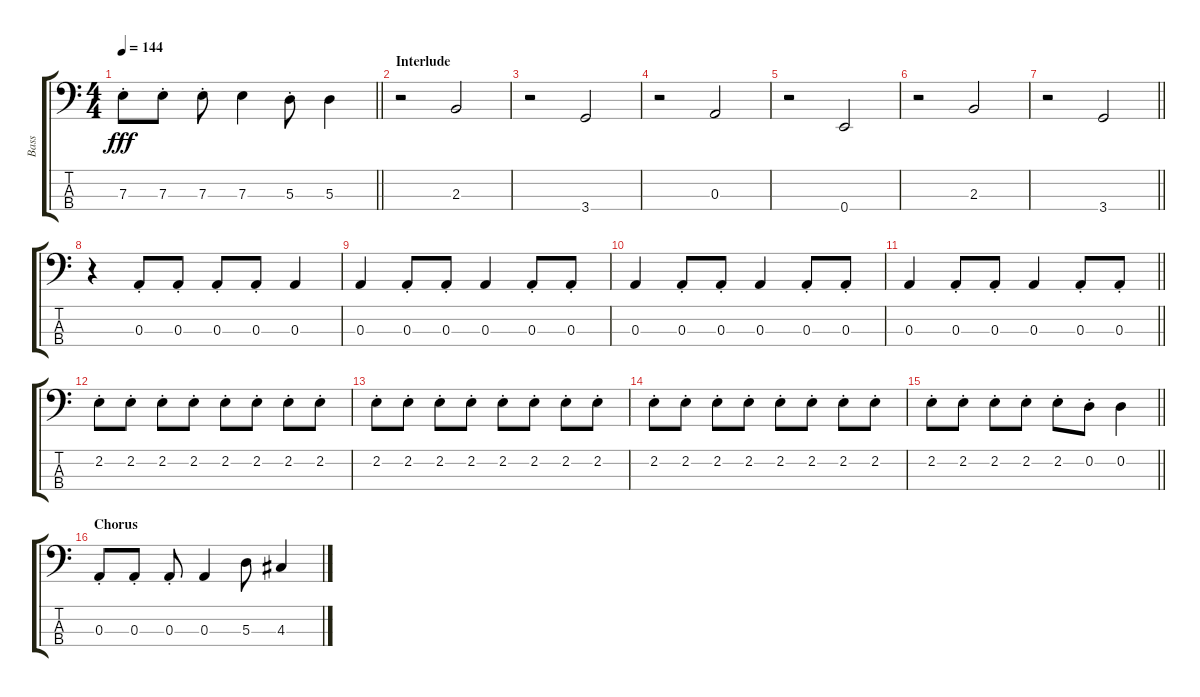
\track ("Bass" "Bass") {instrument fretlessbass}
\staff {score tabs}
\tuning (G2 D2 A1 E1) {hide}
\ts (4 4)
\tempo 144
\clef f4
\barLineRight lightlight
\ks c
7.3{st}.8{dy fff} 7.3{st}.8 7.3{st}.8 7.3.4 5.3{st}.8 5.3.4 |
\section ("" "Interlude")
r.2 2.3.2 |
r.2 3.4.2 |
r.2 0.3.2 |
r.2 0.4.2 |
r.2 2.3.2 |
\barLineRight lightlight
r.2 3.4.2 |
r.4 0.3{st}.8 0.3{st}.8 0.3{st}.8 0.3{st}.8 0.3.4 |
0.3.4 0.3{st}.8 0.3{st}.8 0.3.4 0.3{st}.8 0.3{st}.8 |
0.3.4 0.3{st}.8 0.3{st}.8 0.3.4 0.3{st}.8 0.3{st}.8 |
\barLineRight lightlight
0.3.4 0.3{st}.8 0.3{st}.8 0.3.4 0.3{st}.8 0.3{st}.8 |
2.2{st}.8 2.2{st}.8 2.2{st}.8 2.2{st}.8 2.2{st}.8 2.2{st}.8 2.2{st}.8 2.2{st}.8 |
2.2{st}.8 2.2{st}.8 2.2{st}.8 2.2{st}.8 2.2{st}.8 2.2{st}.8 2.2{st}.8 2.2{st}.8 |
2.2{st}.8 2.2{st}.8 2.2{st}.8 2.2{st}.8 2.2{st}.8 2.2{st}.8 2.2{st}.8 2.2{st}.8 |
\barLineRight lightlight
2.2{st}.8 2.2{st}.8 2.2{st}.8 2.2{st}.8 2.2{st}.8 0.2{st}.8 0.2.4 |
\section ("" "Chorus")
0.3{st}.8 0.3{st}.8 0.3{st}.8 0.3.4 5.3.8 4.3.4
